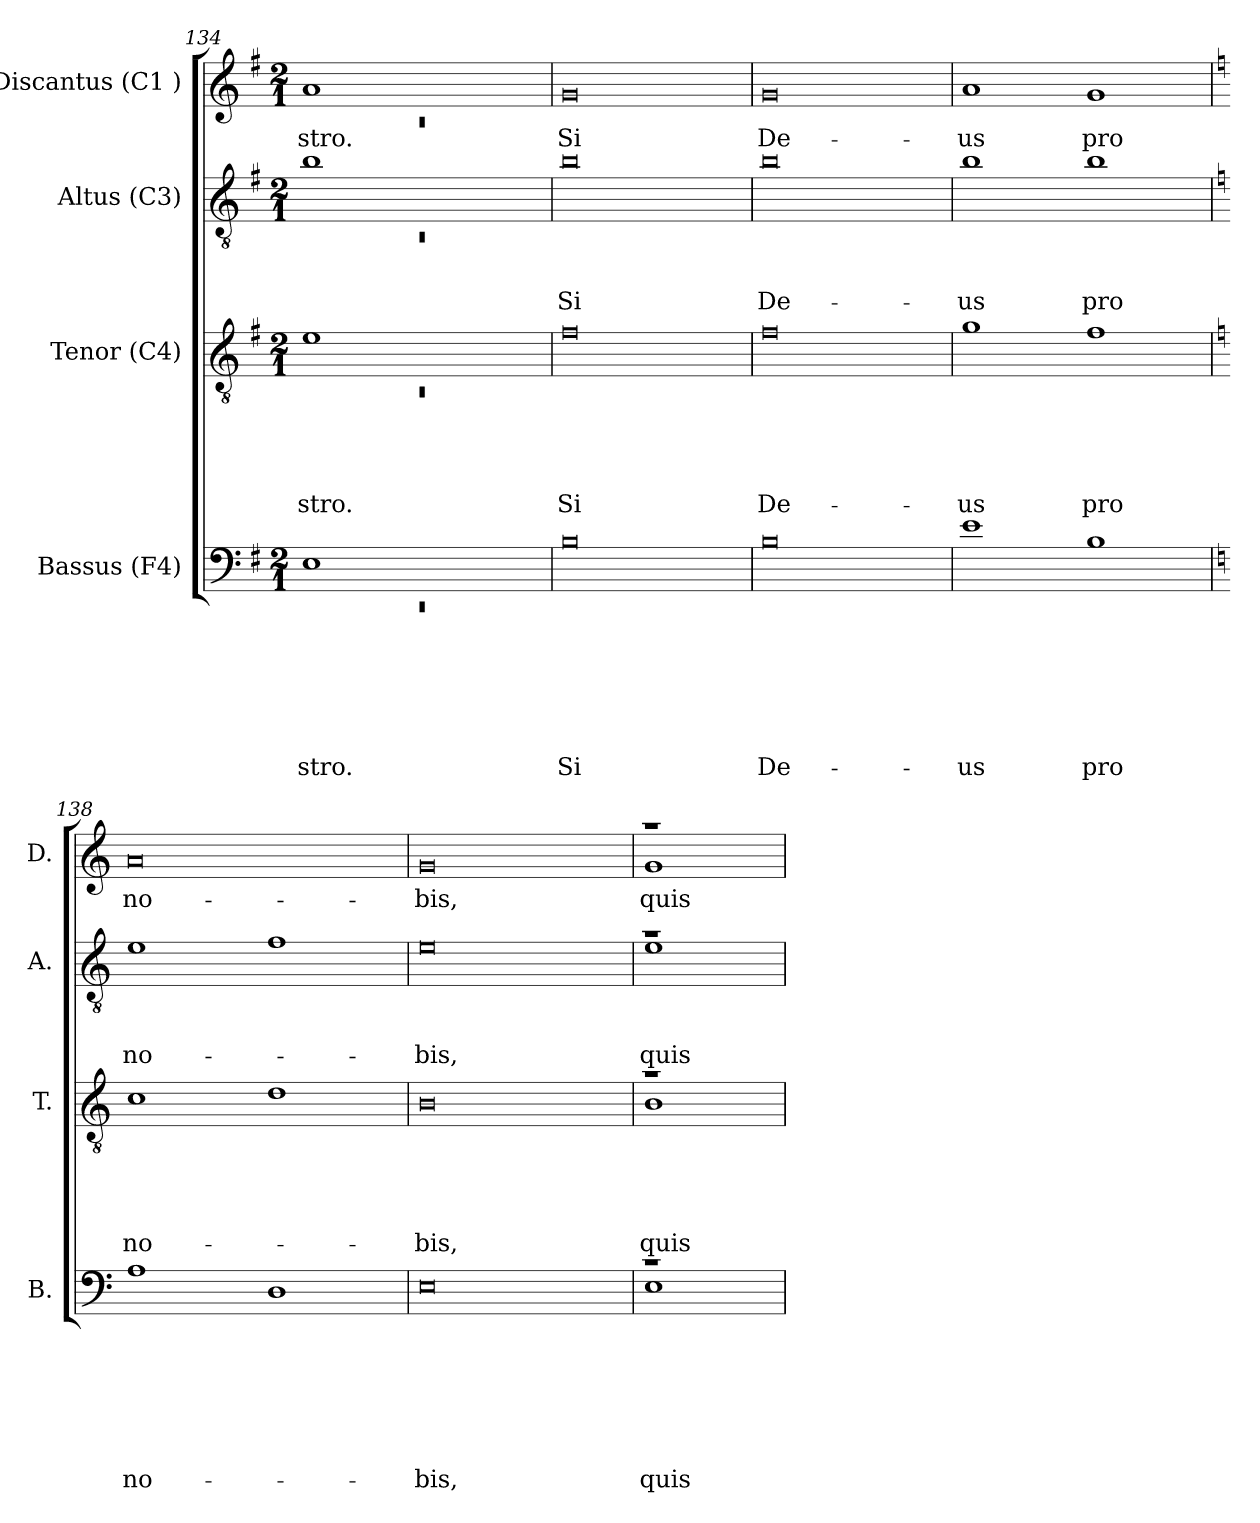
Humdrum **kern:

**kern	**text	**text	**text	**text	**text	**text	**text	**kern	**text	**text	**text	**text	**text	**kern	**text	**text	**text	**kern	**text
*part4	*part4	*part4	*part4	*part4	*part4	*part4	*part4	*part3	*part3	*part3	*part3	*part3	*part3	*part2	*part2	*part2	*part2	*part1	*part1
*staff4	*staff4	*staff4	*staff4	*staff4	*staff4	*staff4	*staff4	*staff3	*staff3	*staff3	*staff3	*staff3	*staff3	*staff2	*staff2	*staff2	*staff2	*staff1	*staff1
*I"Bassus (F4)	*	*	*	*	*	*	*	*I"Tenor (C4)	*	*	*	*	*	*I"Altus (C3)	*	*	*	*I"Discantus (C1 )	*
*I'B.	*	*	*	*	*	*	*	*I'T.	*	*	*	*	*	*I'A.	*	*	*	*I'D.	*
*clefF4	*	*	*	*	*	*	*	*clefGv2	*	*	*	*	*	*clefGv2	*	*	*	*clefG2	*
*k[f#]	*	*	*	*	*	*	*	*k[f#]	*	*	*	*	*	*k[f#]	*	*	*	*k[f#]	*
*G:	*	*	*	*	*	*	*	*G:	*	*	*	*	*	*G:	*	*	*	*G:	*
*M2/1	*	*	*	*	*	*	*	*M2/1	*	*	*	*	*	*M2/1	*	*	*	*M2/1	*
=134	=134	=134	=134	=134	=134	=134	=134	=134	=134	=134	=134	=134	=134	=134	=134	=134	=134	=134	=134
*^	*	*	*	*	*	*	*	*^	*	*	*	*	*	*^	*	*	*	*^	*
!	!LO:N:vis=1	!	!	!	!	!	!	!LO:LY:b	!	!LO:N:vis=1	!	!	!	!	!LO:LY:b	!	!LO:N:vis=1	!	!	!	!	!LO:N:vis=1	!LO:LY:b
1E	0rEE	.	.	.	.	.	.	-stro.	1e	0rC	.	.	.	.	-stro.	1b	0rC	.	.	.	1a	0rc	-stro.
1ryy	.	.	.	.	.	.	.	.	1ryy	.	.	.	.	.	.	1ryy	.	.	.	.	1ryy	.	.
*v	*v	*	*	*	*	*	*	*	*	*	*	*	*	*	*	*v	*v	*	*	*	*v	*v	*
*	*	*	*	*	*	*	*	*v	*v	*	*	*	*	*	*	*	*	*	*	*
=135	=135	=135	=135	=135	=135	=135	=135	=135	=135	=135	=135	=135	=135	=135	=135	=135	=135	=135	=135
!	!	!	!	!	!	!	!LO:LY:b:rj	!	!	!	!	!	!LO:LY:b:rj	!	!	!	!LO:LY:b:rj	!	!LO:LY:b:rj
0B	.	.	.	.	.	.	Si	0f#	.	.	.	.	Si	0b	.	.	Si	0g	Si
=136	=136	=136	=136	=136	=136	=136	=136	=136	=136	=136	=136	=136	=136	=136	=136	=136	=136	=136	=136
!	!	!	!	!	!	!	!LO:LY:b	!	!	!	!	!	!LO:LY:b:rj	!	!	!	!LO:LY:b	!	!LO:LY:b:rj
0B	.	.	.	.	.	.	De-	0f#	.	.	.	.	De-	0b	.	.	De-	0g	De-
=137	=137	=137	=137	=137	=137	=137	=137	=137	=137	=137	=137	=137	=137	=137	=137	=137	=137	=137	=137
!	!	!	!	!	!	!	!LO:LY:b	!	!	!	!	!	!LO:LY:b	!	!	!	!LO:LY:b	!	!LO:LY:b
1e	.	.	.	.	.	.	-us	1g	.	.	.	.	-us	1b	.	.	-us	1a	-us
!	!	!	!	!	!	!	!LO:LY:b	!	!	!	!	!	!LO:LY:b	!	!	!	!LO:LY:b	!	!LO:LY:b
1B	.	.	.	.	.	.	pro	1f#	.	.	.	.	pro	1b	.	.	pro	1g	pro
!!LO:LB:g=z
=138	=138	=138	=138	=138	=138	=138	=138	=138	=138	=138	=138	=138	=138	=138	=138	=138	=138	=138	=138
*k[]	*	*	*	*	*	*	*	*k[]	*	*	*	*	*	*k[]	*	*	*	*k[]	*
*C:	*	*	*	*	*	*	*	*C:	*	*	*	*	*	*C:	*	*	*	*C:	*
!	!	!	!	!	!	!	!LO:LY:b	!	!	!	!	!	!LO:LY:b	!	!	!	!LO:LY:b	!	!LO:LY:b:rj
1A	.	.	.	.	.	.	no-	1c	.	.	.	.	no-	1e	.	.	no-	0a	no-
1D	.	.	.	.	.	.	.	1d	.	.	.	.	.	1f	.	.	.	.	.
=139	=139	=139	=139	=139	=139	=139	=139	=139	=139	=139	=139	=139	=139	=139	=139	=139	=139	=139	=139
!	!	!	!	!	!	!	!LO:LY:b	!	!	!	!	!	!LO:LY:b	!	!	!	!LO:LY:b	!	!LO:LY:b
0E	.	.	.	.	.	.	-bis,	0B	.	.	.	.	-bis,	0e	.	.	-bis,	0g	-bis,
=140	=140	=140	=140	=140	=140	=140	=140	=140	=140	=140	=140	=140	=140	=140	=140	=140	=140	=140	=140
*^	*	*	*	*	*	*	*	*	*	*	*	*	*	*	*	*	*	*	*
!	!	!	!	!	!	!	!	!LO:LY:b	!	!	!	!	!	!LO:LY:b	!	!	!	!LO:LY:b	!	!LO:LY:b
*	*	*	*	*	*	*	*	*	*^	*	*	*	*	*	*^	*	*	*	*^	*
1rc	1E	.	.	.	.	.	.	quis	1ra	1B	.	.	.	.	quis	1ra	1e	.	.	quis	1raa	1g	quis
*v	*v	*	*	*	*	*	*	*	*	*	*	*	*	*	*	*v	*v	*	*	*	*v	*v	*
*	*	*	*	*	*	*	*	*v	*v	*	*	*	*	*	*	*	*	*	*	*
=	=	=	=	=	=	=	=	=	=	=	=	=	=	=	=	=	=	=	=
*-	*-	*-	*-	*-	*-	*-	*-	*-	*-	*-	*-	*-	*-	*-	*-	*-	*-	*-	*-
